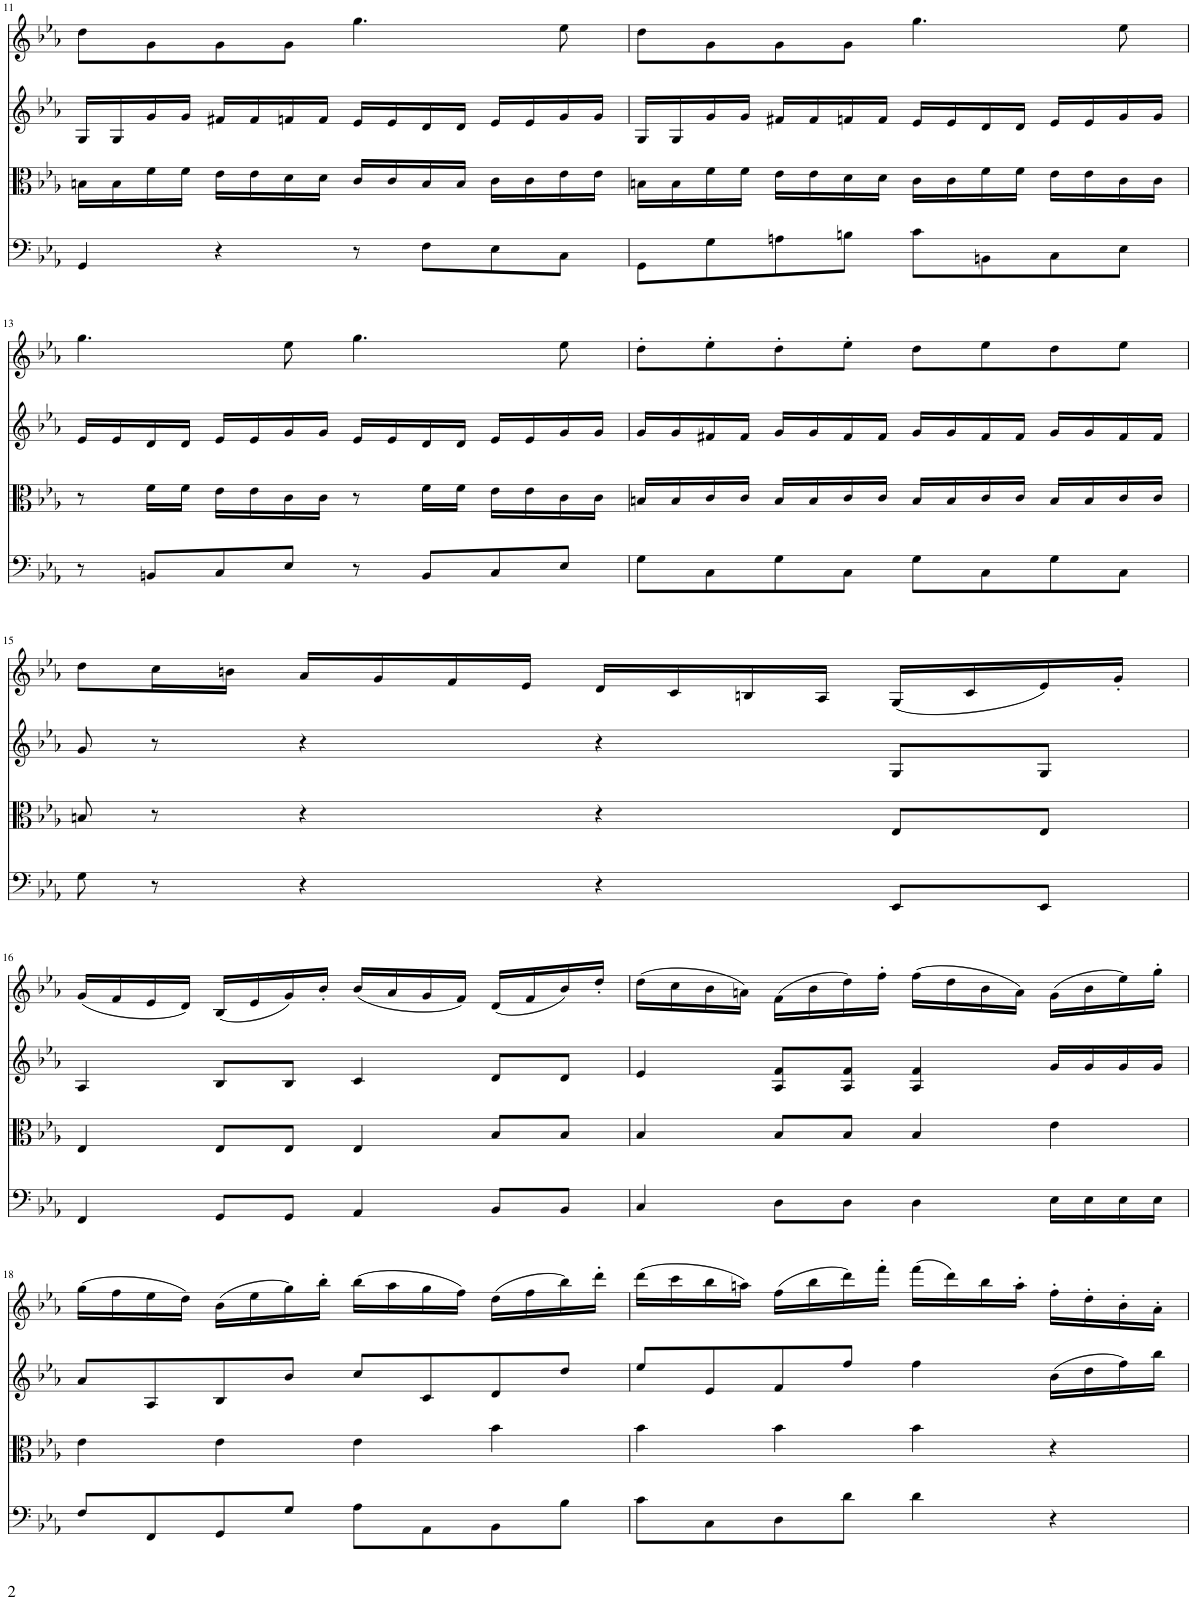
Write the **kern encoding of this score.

**kern	**kern	**kern	**kern
*part4	*part3	*part2	*part1
*staff4	*staff3	*staff2	*staff1
*I"Piano	*I"Piano	*I"Piano	*I"Piano
*I'Pno	*I'Pno	*I'Pno	*I'Pno
!!LO:PB:g=z
*clefF4	*clefC3	*clefG2	*clefG2
*k[b-e-a-]	*k[b-e-a-]	*k[b-e-a-]	*k[b-e-a-]
*M4/4	*M4/4	*M4/4	*M4/4
*met(c)	*met(c)	*met(c)	*met(c)
=11	=11	=11	=11
4GG/	16Bn\LL	16G/LL	8dd\L
.	16B\	16G/	.
.	16f\	16g/	8g\
.	16f\JJ	16g/JJ	.
4r	16e-\LL	16f#X/LL	8g\
.	16e-\	16f#/	.
.	16d\	16fn/	8g\J
.	16d\JJ	16f/JJ	.
8r	16c/LL	16e-/LL	4.gg\
.	16c/	16e-/	.
8F\L	16B/	16d/	.
.	16B/JJ	16d/JJ	.
8E-\	16c\LL	16e-/LL	.
.	16c\	16e-/	.
8C\J	16e-\	16g/	8ee-\
.	16e-\JJ	16g/JJ	.
=12	=12	=12	=12
8GG\L	16Bn\LL	16G/LL	8dd\L
.	16B\	16G/	.
8G\	16f\	16g/	8g\
.	16f\JJ	16g/JJ	.
8An\	16e-\LL	16f#X/LL	8g\
.	16e-\	16f#/	.
8Bn\J	16d\	16fn/	8g\J
.	16d\JJ	16f/JJ	.
8c\L	16c\LL	16e-/LL	4.gg\
.	16c\	16e-/	.
8BBn\	16f\	16d/	.
.	16f\JJ	16d/JJ	.
8C\	16e-\LL	16e-/LL	.
.	16e-\	16e-/	.
8E-\J	16c\	16g/	8ee-\
.	16c\JJ	16g/JJ	.
!!LO:LB:g=z
=13	=13	=13	=13
8r	8r	16e-/LL	4.gg\
.	.	16e-/	.
8BBn/L	16f\LL	16d/	.
.	16f\JJ	16d/JJ	.
8C/	16e-\LL	16e-/LL	.
.	16e-\	16e-/	.
8E-/J	16c\	16g/	8ee-\
.	16c\JJ	16g/JJ	.
8r	8r	16e-/LL	4.gg\
.	.	16e-/	.
8BB/L	16f\LL	16d/	.
.	16f\JJ	16d/JJ	.
8C/	16e-\LL	16e-/LL	.
.	16e-\	16e-/	.
8E-/J	16c\	16g/	8ee-\
.	16c\JJ	16g/JJ	.
=14	=14	=14	=14
8G\L	16Bn/LL	16g/LL	8dd'\L
.	16B/	16g/	.
8C\	16c/	16f#X/	8ee-'\
.	16c/JJ	16f#/JJ	.
8G\	16B/LL	16g/LL	8dd'\
.	16B/	16g/	.
8C\J	16c/	16f#/	8ee-'\J
.	16c/JJ	16f#/JJ	.
8G\L	16B/LL	16g/LL	8dd\L
.	16B/	16g/	.
8C\	16c/	16f#/	8ee-\
.	16c/JJ	16f#/JJ	.
8G\	16B/LL	16g/LL	8dd\
.	16B/	16g/	.
8C\J	16c/	16f#/	8ee-\J
.	16c/JJ	16f#/JJ	.
!!LO:LB:g=z
=15	=15	=15	=15
8G\	8Bn/	8g/	8dd\L
8r	8r	8r	16cc\L
.	.	.	16bn\JJ
4r	4r	4r	16a-/LL
.	.	.	16g/
.	.	.	16f/
.	.	.	16e-/JJ
4r	4r	4r	16d/LL
.	.	.	16c/
.	.	.	16Bn/
.	.	.	16A-/JJ
8EE-/L	8E-/L	8G/L	(16G/LL
.	.	.	16c/
8EE-/J	8E-/J	8G/J	16e-/)
.	.	.	16g'/JJ
!!LO:LB:g=z
=16	=16	=16	=16
4FF/	4E-/	4A-/	(16g/LL
.	.	.	16f/
.	.	.	16e-/
.	.	.	16d/JJ)
8GG/L	8E-/L	8B-/L	(16B-/LL
.	.	.	16e-/
8GG/J	8E-/J	8B-/J	16g/)
.	.	.	16b-'/JJ
4AA-/	4E-/	4c/	(16b-/LL
.	.	.	16a-/
.	.	.	16g/
.	.	.	16f/JJ)
8BB-/L	8B-/L	8d/L	(16d/LL
.	.	.	16f/
8BB-/J	8B-/J	8d/J	16b-/)
.	.	.	16dd'/JJ
=17	=17	=17	=17
4C/	4B-/	4e-/	(16dd\LL
.	.	.	16cc\
.	.	.	16b-\
.	.	.	16an\JJ)
8D\L	8B-/L	8A-/ 8f/L	(16f\LL
.	.	.	16b-\
8D\J	8B-/J	8A-/ 8f/J	16dd\)
.	.	.	16ff'\JJ
4D\	4B-/	4A-/ 4f/	(16ff\LL
.	.	.	16dd\
.	.	.	16b-\
.	.	.	16a\JJ)
16E-\LL	4e-\	16g/LL	(16g\LL
16E-\	.	16g/	16b-\
16E-\	.	16g/	16ee-\)
16E-\JJ	.	16g/JJ	16gg'\JJ
!!LO:LB:g=z
=18	=18	=18	=18
8F/L	4e-\	8a-/L	(16gg\LL
.	.	.	16ff\
8FF/	.	8A-/	16ee-\
.	.	.	16dd\JJ)
8GG/	4e-\	8B-/	(16b-\LL
.	.	.	16ee-\
8G/J	.	8b-/J	16gg\)
.	.	.	16bb-'\JJ
8A-\L	4e-\	8cc/L	(16bb-\LL
.	.	.	16aa-\
8AA-\	.	8c/	16gg\
.	.	.	16ff\JJ)
8BB-\	4b-\	8d/	(16dd\LL
.	.	.	16ff\
8B-\J	.	8dd/J	16bb-\)
.	.	.	16ddd'\JJ
=19	=19	=19	=19
8c\L	4b-\	8ee-/L	(16ddd\LL
.	.	.	16ccc\
8C\	.	8e-/	16bb-\
.	.	.	16aan\JJ)
8D\	4b-\	8f/	(16ff\LL
.	.	.	16bb-\
8d\J	.	8ff/J	16ddd\)
.	.	.	16fff'\JJ
4d\	4b-\	4ff\	(16fff\LL
.	.	.	16ddd\)
.	.	.	16bb-\
.	.	.	16aa'\JJ
4r	4r	(16b-\LL	16ff'\LL
.	.	16dd\	16dd'\
.	.	16ff\)	16b-'\
.	.	16bb-\JJ	16a-'\JJ
=	=	=	=
*-	*-	*-	*-
